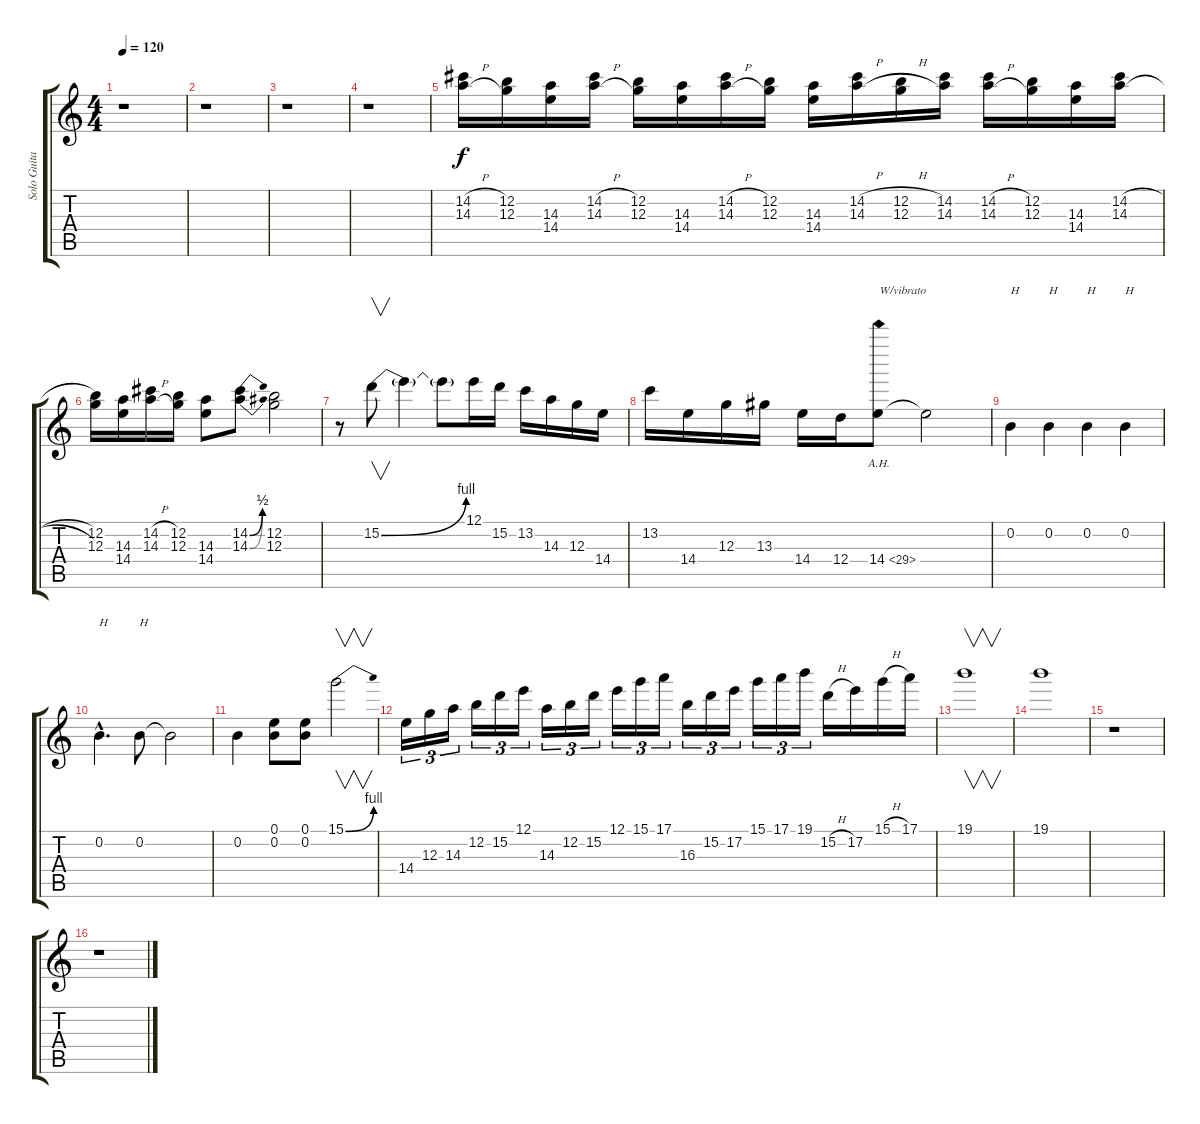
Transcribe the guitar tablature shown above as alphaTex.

\track ("Solo Guitar" "Solo Guita") {instrument distortionguitar}
\staff {score tabs}
\tuning (E4 B3 G3 D3 A2 E2) {hide}
\ts (4 4)
\tempo 120
\clef g2
\ks c
r.1{dy f} |
r.1 |
r.1 |
r.1 |
(14.2{h} 14.3{h}).16 (12.2 12.3).16 (14.3 14.4).16 (14.2{h} 14.3{h}).16 (12.2 12.3).16 (14.3 14.4).16 (14.2{h} 14.3{h}).16 (12.2 12.3).16 (14.3 14.4).16 (14.2{h} 14.3{h}).16 (12.2{h} 12.3{h}).16 (14.2 14.3).16 (14.2{h} 14.3{h}).16 (12.2 12.3).16 (14.3 14.4).16 (14.2{h} 14.3{h}).16 |
(12.2 12.3).16 (14.3 14.4).16 (14.2{h} 14.3{h}).16 (12.2 12.3).16 (14.3 14.4).8 (14.2{be (bend 0 0 60 2)} 14.3{be (bend 0 0 60 2)}).8 (12.2 12.3).2 |
r.8 15.2{be (bend 0 0 60 4)}.8{v} 15.2{t}.4 15.2{t}.8 12.1.16 15.2.16 13.2.16 14.3.16 12.3.16 14.4.16 |
13.2.16 14.4.16 12.3.16 13.3.16 14.4.16 12.4.16 14.4{ah 15}.8{txt "W/vibrato"} 14.4{t}.2 |
0.2.4{txt "H"} 0.2.4{txt "H"} 0.2.4{txt "H"} 0.2.4{txt "H"} |
0.2{hac}.4{d txt "H"} 0.2.8{txt "H"} 0.2{t}.2 |
0.2.4 (0.1 0.2).8 (0.1 0.2).8 15.1{be (bend 0 0 60 4)}.2{v} |
14.4.16{tu (3 2)} 12.3.16{tu (3 2)} 14.3.16{tu (3 2)} 12.2.16{tu (3 2)} 15.2.16{tu (3 2)} 12.1.16{tu (3 2)} 14.3.16{tu (3 2)} 12.2.16{tu (3 2)} 15.2.16{tu (3 2)} 12.1.16{tu (3 2)} 15.1.16{tu (3 2)} 17.1.16{tu (3 2)} 16.3.16{tu (3 2)} 15.2.16{tu (3 2)} 17.2.16{tu (3 2)} 15.1.16{tu (3 2)} 17.1.16{tu (3 2)} 19.1.16{tu (3 2)} 15.2{h}.16 17.2.16 15.1{h}.16 17.1.16 |
19.1.1{v} |
19.1.1 |
r.1 |
r.1
